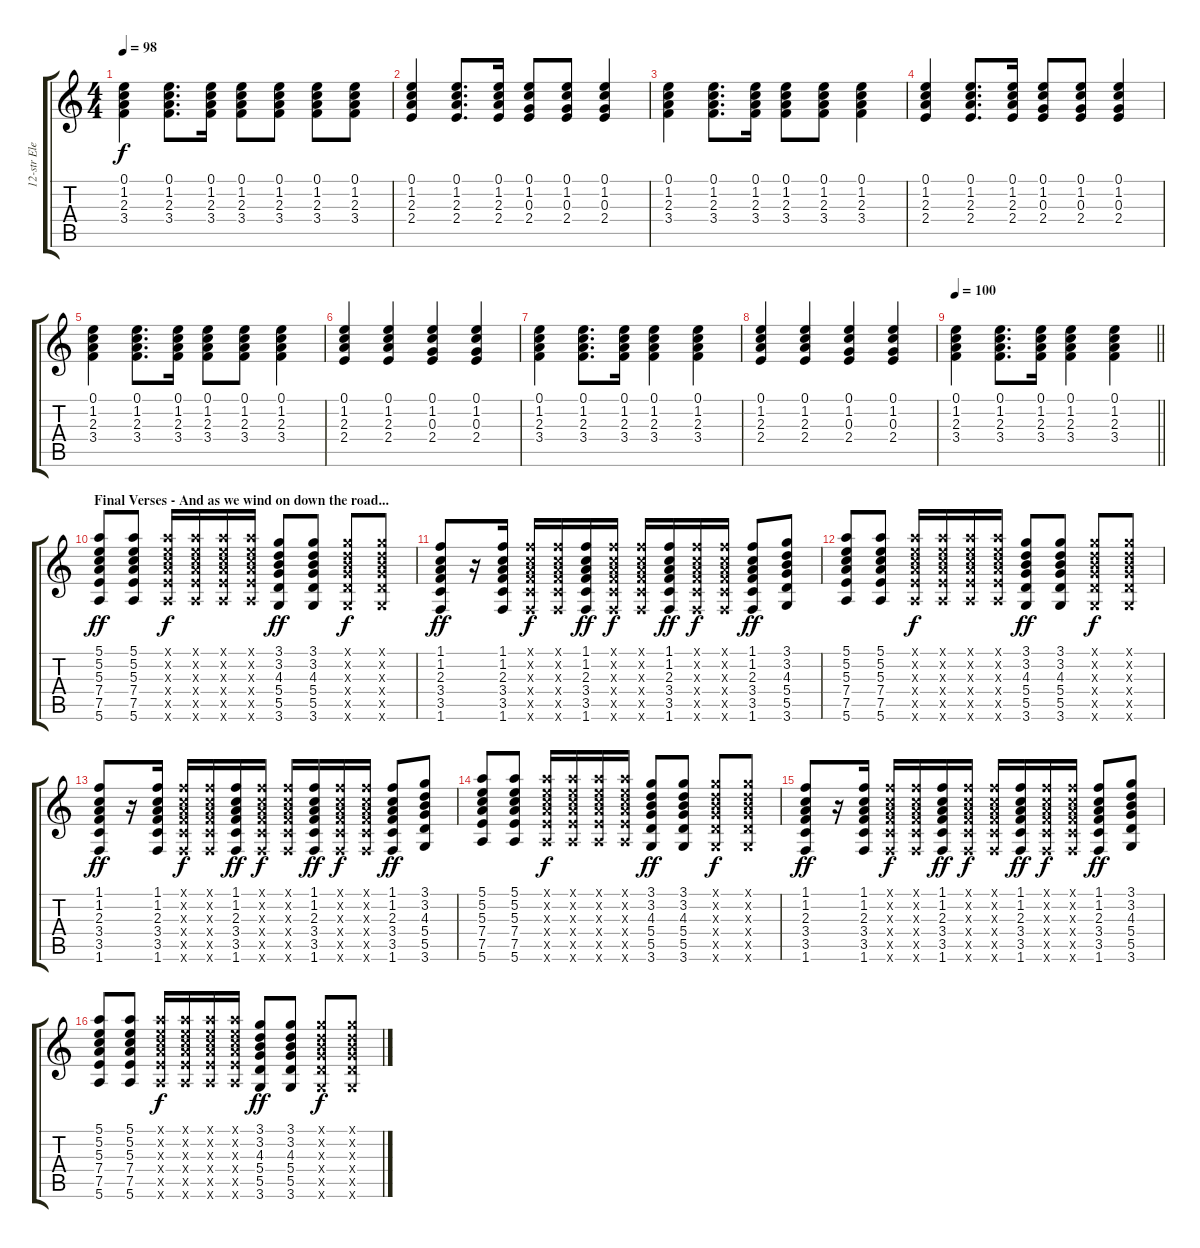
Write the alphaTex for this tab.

\track ("12-str Electric I (Page)" "12-str Ele") {instrument electricguitarjazz}
\staff {score tabs}
\tuning (E4 B3 G3 D3 A2 E2) {hide}
\ts (4 4)
\tempo 98
\clef g2
\ks c
(0.1 1.2 2.3 3.4).4{dy f} (0.1 1.2 2.3 3.4).8{d} (0.1 1.2 2.3 3.4).16 (0.1 1.2 2.3 3.4).8 (0.1 1.2 2.3 3.4).8 (0.1 1.2 2.3 3.4).8 (0.1 1.2 2.3 3.4).8 |
(0.1 1.2 2.3 2.4).4 (0.1 1.2 2.3 2.4).8{d} (0.1 1.2 2.3 2.4).16 (0.1 1.2 0.3 2.4).8 (0.1 1.2 0.3 2.4).8 (0.1 1.2 0.3 2.4).4 |
(0.1 1.2 2.3 3.4).4 (0.1 1.2 2.3 3.4).8{d} (0.1 1.2 2.3 3.4).16 (0.1 1.2 2.3 3.4).8 (0.1 1.2 2.3 3.4).8 (0.1 1.2 2.3 3.4).4 |
(0.1 1.2 2.3 2.4).4 (0.1 1.2 2.3 2.4).8{d} (0.1 1.2 2.3 2.4).16 (0.1 1.2 0.3 2.4).8 (0.1 1.2 0.3 2.4).8 (0.1 1.2 0.3 2.4).4 |
(0.1 1.2 2.3 3.4).4 (0.1 1.2 2.3 3.4).8{d} (0.1 1.2 2.3 3.4).16 (0.1 1.2 2.3 3.4).8 (0.1 1.2 2.3 3.4).8 (0.1 1.2 2.3 3.4).4 |
(0.1 1.2 2.3 2.4).4 (0.1 1.2 2.3 2.4).4 (0.1 1.2 0.3 2.4).4 (0.1 1.2 0.3 2.4).4 |
(0.1 1.2 2.3 3.4).4 (0.1 1.2 2.3 3.4).8{d} (0.1 1.2 2.3 3.4).16 (0.1 1.2 2.3 3.4).4 (0.1 1.2 2.3 3.4).4 |
(0.1 1.2 2.3 2.4).4 (0.1 1.2 2.3 2.4).4 (0.1 1.2 0.3 2.4).4 (0.1 1.2 0.3 2.4).4 |
\tempo 100
\barLineRight lightlight
(0.1 1.2 2.3 3.4).4 (0.1 1.2 2.3 3.4).8{d} (0.1 1.2 2.3 3.4).16 (0.1 1.2 2.3 3.4).4 (0.1 1.2 2.3 3.4).4 |
\section ("" "Final Verses - And as we wind on down the road...")
(5.1 5.2 5.3 7.4 7.5 5.6).8{dy ff} (5.1 5.2 5.3 7.4 7.5 5.6).8 (5.1{x} 5.2{x} 5.3{x} 7.4{x} 7.5{x} 5.6{x}).16{dy f} (5.1{x} 5.2{x} 5.3{x} 7.4{x} 7.5{x} 5.6{x}).16 (5.1{x} 5.2{x} 5.3{x} 7.4{x} 7.5{x} 5.6{x}).16 (5.1{x} 5.2{x} 5.3{x} 7.4{x} 7.5{x} 5.6{x}).16 (3.1 3.2 4.3 5.4 5.5 3.6).8{dy ff} (3.1 3.2 4.3 5.4 5.5 3.6).8 (3.1{x} 3.2{x} 4.3{x} 5.4{x} 5.5{x} 3.6{x}).8{dy f} (3.1{x} 3.2{x} 4.3{x} 5.4{x} 5.5{x} 3.6{x}).8 |
(1.1 1.2 2.3 3.4 3.5 1.6).8{dy ff} r.16 (1.1 1.2 2.3 3.4 3.5 1.6).16 (1.1{x} 1.2{x} 2.3{x} 3.4{x} 3.5{x} 1.6{x}).16{dy f} (1.1{x} 1.2{x} 2.3{x} 3.4{x} 3.5{x} 1.6{x}).16 (1.1 1.2 2.3 3.4 3.5 1.6).16{dy ff} (1.1{x} 1.2{x} 2.3{x} 3.4{x} 3.5{x} 1.6{x}).16{dy f} (1.1{x} 1.2{x} 2.3{x} 3.4{x} 3.5{x} 1.6{x}).16 (1.1 1.2 2.3 3.4 3.5 1.6).16{dy ff} (1.1{x} 1.2{x} 2.3{x} 3.4{x} 3.5{x} 1.6{x}).16{dy f} (1.1{x} 1.2{x} 2.3{x} 3.4{x} 3.5{x} 1.6{x}).16 (1.1 1.2 2.3 3.4 3.5 1.6).8{dy ff} (3.1 3.2 4.3 5.4 5.5 3.6).8 |
(5.1 5.2 5.3 7.4 7.5 5.6).8 (5.1 5.2 5.3 7.4 7.5 5.6).8 (5.1{x} 5.2{x} 5.3{x} 7.4{x} 7.5{x} 5.6{x}).16{dy f} (5.1{x} 5.2{x} 5.3{x} 7.4{x} 7.5{x} 5.6{x}).16 (5.1{x} 5.2{x} 5.3{x} 7.4{x} 7.5{x} 5.6{x}).16 (5.1{x} 5.2{x} 5.3{x} 7.4{x} 7.5{x} 5.6{x}).16 (3.1 3.2 4.3 5.4 5.5 3.6).8{dy ff} (3.1 3.2 4.3 5.4 5.5 3.6).8 (3.1{x} 3.2{x} 4.3{x} 5.4{x} 5.5{x} 3.6{x}).8{dy f} (3.1{x} 3.2{x} 4.3{x} 5.4{x} 5.5{x} 3.6{x}).8 |
(1.1 1.2 2.3 3.4 3.5 1.6).8{dy ff} r.16 (1.1 1.2 2.3 3.4 3.5 1.6).16 (1.1{x} 1.2{x} 2.3{x} 3.4{x} 3.5{x} 1.6{x}).16{dy f} (1.1{x} 1.2{x} 2.3{x} 3.4{x} 3.5{x} 1.6{x}).16 (1.1 1.2 2.3 3.4 3.5 1.6).16{dy ff} (1.1{x} 1.2{x} 2.3{x} 3.4{x} 3.5{x} 1.6{x}).16{dy f} (1.1{x} 1.2{x} 2.3{x} 3.4{x} 3.5{x} 1.6{x}).16 (1.1 1.2 2.3 3.4 3.5 1.6).16{dy ff} (1.1{x} 1.2{x} 2.3{x} 3.4{x} 3.5{x} 1.6{x}).16{dy f} (1.1{x} 1.2{x} 2.3{x} 3.4{x} 3.5{x} 1.6{x}).16 (1.1 1.2 2.3 3.4 3.5 1.6).8{dy ff} (3.1 3.2 4.3 5.4 5.5 3.6).8 |
(5.1 5.2 5.3 7.4 7.5 5.6).8 (5.1 5.2 5.3 7.4 7.5 5.6).8 (5.1{x} 5.2{x} 5.3{x} 7.4{x} 7.5{x} 5.6{x}).16{dy f} (5.1{x} 5.2{x} 5.3{x} 7.4{x} 7.5{x} 5.6{x}).16 (5.1{x} 5.2{x} 5.3{x} 7.4{x} 7.5{x} 5.6{x}).16 (5.1{x} 5.2{x} 5.3{x} 7.4{x} 7.5{x} 5.6{x}).16 (3.1 3.2 4.3 5.4 5.5 3.6).8{dy ff} (3.1 3.2 4.3 5.4 5.5 3.6).8 (3.1{x} 3.2{x} 4.3{x} 5.4{x} 5.5{x} 3.6{x}).8{dy f} (3.1{x} 3.2{x} 4.3{x} 5.4{x} 5.5{x} 3.6{x}).8 |
(1.1 1.2 2.3 3.4 3.5 1.6).8{dy ff} r.16 (1.1 1.2 2.3 3.4 3.5 1.6).16 (1.1{x} 1.2{x} 2.3{x} 3.4{x} 3.5{x} 1.6{x}).16{dy f} (1.1{x} 1.2{x} 2.3{x} 3.4{x} 3.5{x} 1.6{x}).16 (1.1 1.2 2.3 3.4 3.5 1.6).16{dy ff} (1.1{x} 1.2{x} 2.3{x} 3.4{x} 3.5{x} 1.6{x}).16{dy f} (1.1{x} 1.2{x} 2.3{x} 3.4{x} 3.5{x} 1.6{x}).16 (1.1 1.2 2.3 3.4 3.5 1.6).16{dy ff} (1.1{x} 1.2{x} 2.3{x} 3.4{x} 3.5{x} 1.6{x}).16{dy f} (1.1{x} 1.2{x} 2.3{x} 3.4{x} 3.5{x} 1.6{x}).16 (1.1 1.2 2.3 3.4 3.5 1.6).8{dy ff} (3.1 3.2 4.3 5.4 5.5 3.6).8 |
(5.1 5.2 5.3 7.4 7.5 5.6).8 (5.1 5.2 5.3 7.4 7.5 5.6).8 (5.1{x} 5.2{x} 5.3{x} 7.4{x} 7.5{x} 5.6{x}).16{dy f} (5.1{x} 5.2{x} 5.3{x} 7.4{x} 7.5{x} 5.6{x}).16 (5.1{x} 5.2{x} 5.3{x} 7.4{x} 7.5{x} 5.6{x}).16 (5.1{x} 5.2{x} 5.3{x} 7.4{x} 7.5{x} 5.6{x}).16 (3.1 3.2 4.3 5.4 5.5 3.6).8{dy ff} (3.1 3.2 4.3 5.4 5.5 3.6).8 (3.1{x} 3.2{x} 4.3{x} 5.4{x} 5.5{x} 3.6{x}).8{dy f} (3.1{x} 3.2{x} 4.3{x} 5.4{x} 5.5{x} 3.6{x}).8
